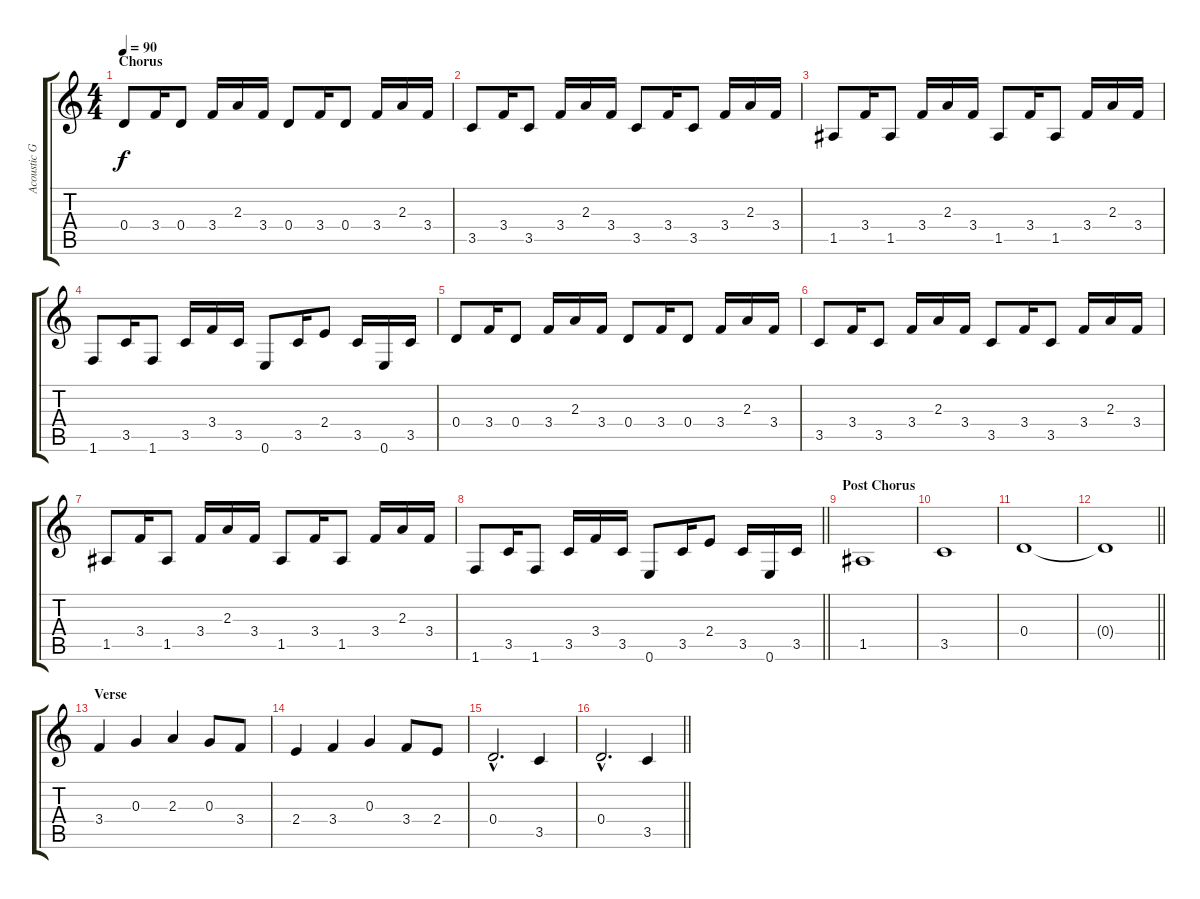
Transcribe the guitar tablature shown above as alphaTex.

\track ("Acoustic Gtr." "Acoustic G") {instrument acousticguitarsteel}
\staff {score tabs}
\tuning (E4 B3 G3 D3 A2 E2) {hide}
\ts (4 4)
\section ("" "Chorus")
\tempo 90
\clef g2
\ks c
0.4.8{dy f} 3.4.16 0.4.8 3.4.16 2.3.16 3.4.16 0.4.8 3.4.16 0.4.8 3.4.16 2.3.16 3.4.16 |
3.5.8 3.4.16 3.5.8 3.4.16 2.3.16 3.4.16 3.5.8 3.4.16 3.5.8 3.4.16 2.3.16 3.4.16 |
1.5.8 3.4.16 1.5.8 3.4.16 2.3.16 3.4.16 1.5.8 3.4.16 1.5.8 3.4.16 2.3.16 3.4.16 |
1.6.8 3.5.16 1.6.8 3.5.16 3.4.16 3.5.16 0.6.8 3.5.16 2.4.8 3.5.16 0.6.16 3.5.16 |
0.4.8 3.4.16 0.4.8 3.4.16 2.3.16 3.4.16 0.4.8 3.4.16 0.4.8 3.4.16 2.3.16 3.4.16 |
3.5.8 3.4.16 3.5.8 3.4.16 2.3.16 3.4.16 3.5.8 3.4.16 3.5.8 3.4.16 2.3.16 3.4.16 |
1.5.8 3.4.16 1.5.8 3.4.16 2.3.16 3.4.16 1.5.8 3.4.16 1.5.8 3.4.16 2.3.16 3.4.16 |
\barLineRight lightlight
1.6.8 3.5.16 1.6.8 3.5.16 3.4.16 3.5.16 0.6.8 3.5.16 2.4.8 3.5.16 0.6.16 3.5.16 |
\section ("" "Post Chorus")
1.5.1 |
3.5.1 |
0.4.1 |
\barLineRight lightlight
0.4{t}.1 |
\section ("" "Verse")
3.4.4 0.3.4 2.3.4 0.3.8 3.4.8 |
2.4.4 3.4.4 0.3.4 3.4.8 2.4.8 |
0.4{hac}.2{d} 3.5.4 |
\barLineRight lightlight
0.4{hac}.2{d} 3.5.4
